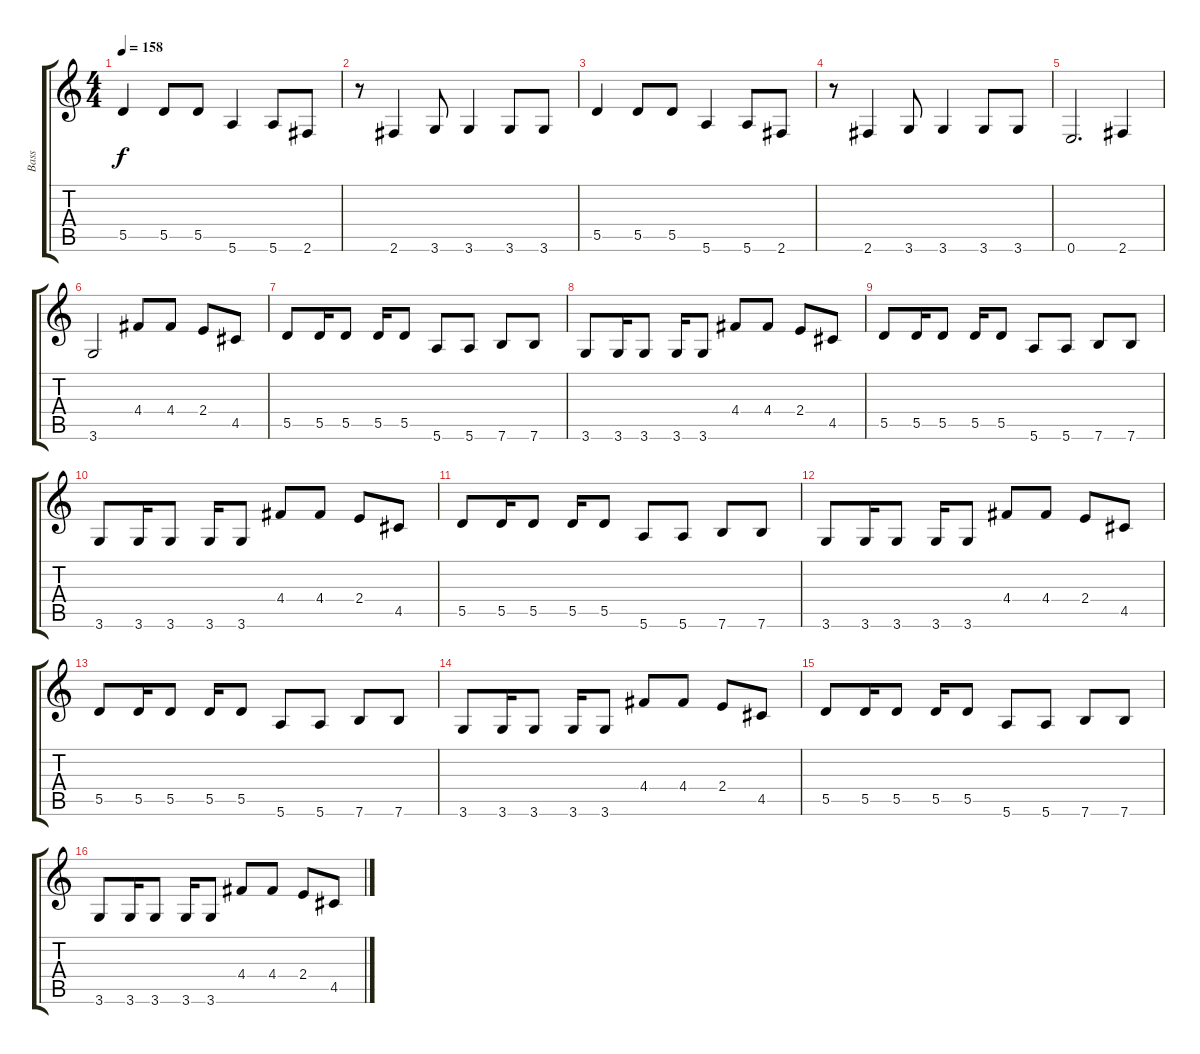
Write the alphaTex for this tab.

\track ("Bass" "Bass") {instrument electricbassfinger}
\staff {score tabs}
\tuning (E4 B3 G3 D3 A2 E2) {hide}
\ts (4 4)
\tempo 158
\clef g2
\ks c
5.5.4{dy f} 5.5.8 5.5.8 5.6.4 5.6.8 2.6.8 |
r.8 2.6.4 3.6.8 3.6.4 3.6.8 3.6.8 |
5.5.4 5.5.8 5.5.8 5.6.4 5.6.8 2.6.8 |
r.8 2.6.4 3.6.8 3.6.4 3.6.8 3.6.8 |
0.6.2{d} 2.6.4 |
3.6.2 4.4.8 4.4.8 2.4.8 4.5.8 |
5.5.8 5.5.16 5.5.8 5.5.16 5.5.8 5.6.8 5.6.8 7.6.8 7.6.8 |
3.6.8 3.6.16 3.6.8 3.6.16 3.6.8 4.4.8 4.4.8 2.4.8 4.5.8 |
5.5.8 5.5.16 5.5.8 5.5.16 5.5.8 5.6.8 5.6.8 7.6.8 7.6.8 |
3.6.8 3.6.16 3.6.8 3.6.16 3.6.8 4.4.8 4.4.8 2.4.8 4.5.8 |
5.5.8 5.5.16 5.5.8 5.5.16 5.5.8 5.6.8 5.6.8 7.6.8 7.6.8 |
3.6.8 3.6.16 3.6.8 3.6.16 3.6.8 4.4.8 4.4.8 2.4.8 4.5.8 |
5.5.8 5.5.16 5.5.8 5.5.16 5.5.8 5.6.8 5.6.8 7.6.8 7.6.8 |
3.6.8 3.6.16 3.6.8 3.6.16 3.6.8 4.4.8 4.4.8 2.4.8 4.5.8 |
5.5.8 5.5.16 5.5.8 5.5.16 5.5.8 5.6.8 5.6.8 7.6.8 7.6.8 |
3.6.8 3.6.16 3.6.8 3.6.16 3.6.8 4.4.8 4.4.8 2.4.8 4.5.8
